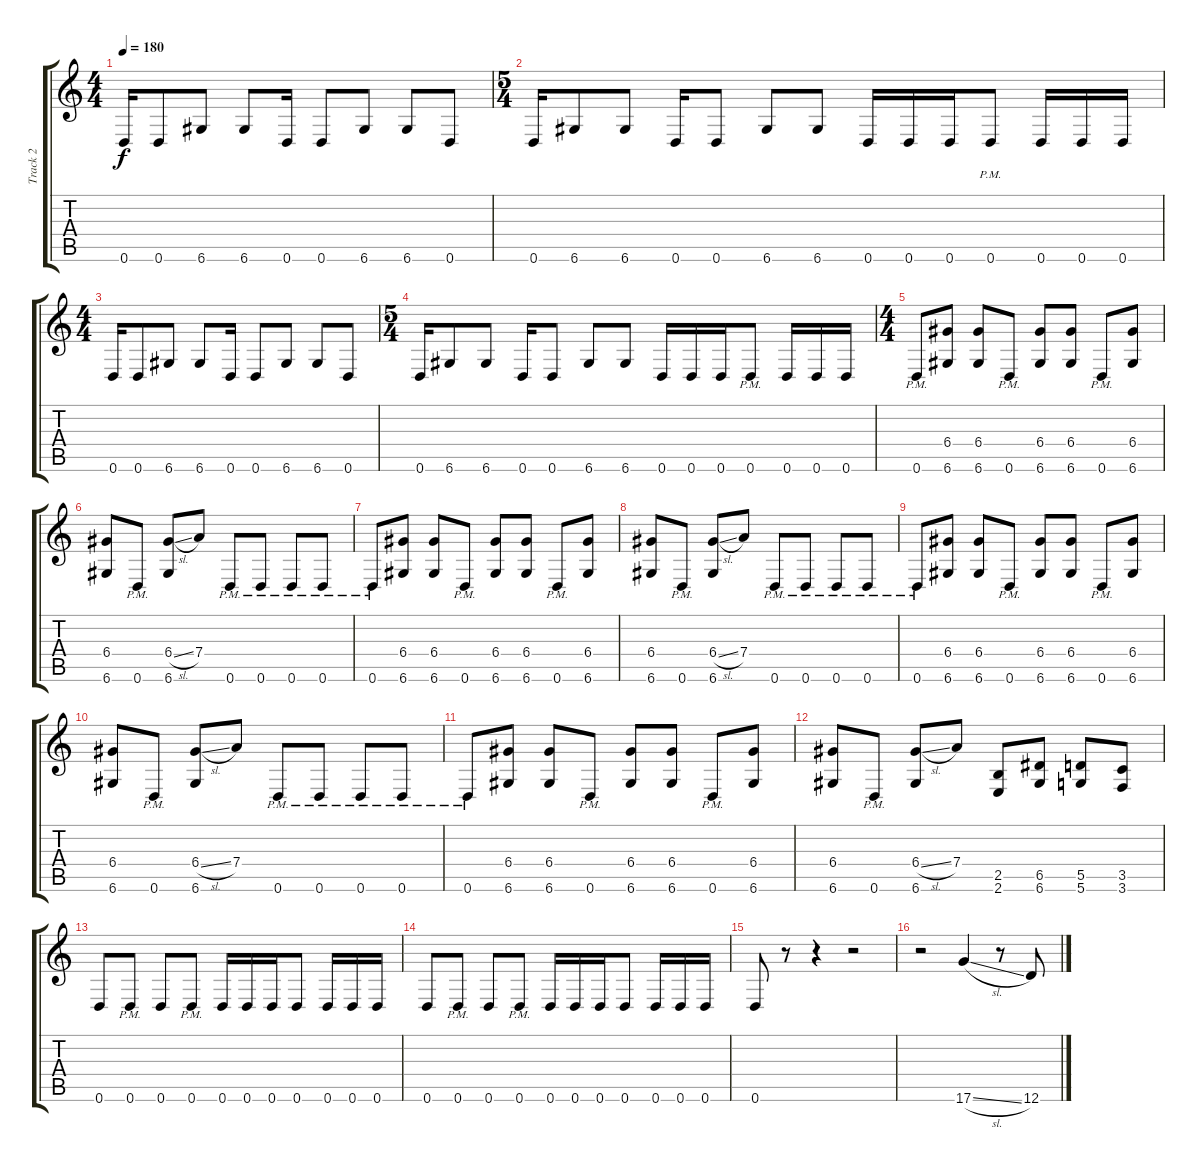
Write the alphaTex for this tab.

\track ("Track 2" "Track 2") {instrument distortionguitar}
\staff {score tabs}
\tuning (E4 B3 G3 D3 A2 D2) {hide}
\ts (4 4)
\tempo 180
\clef g2
\ks c
0.6.16{dy f} 0.6.8 6.6.8 6.6.8 0.6.16 0.6.8 6.6.8 6.6.8 0.6.8 |
\ts (5 4)
0.6.16 6.6.8 6.6.8 0.6.16 0.6.8 6.6.8 6.6.8 0.6.16 0.6.16 0.6.16 0.6{pm}.8 0.6.16 0.6.16 0.6.16 |
\ts (4 4)
0.6.16 0.6.8 6.6.8 6.6.8 0.6.16 0.6.8 6.6.8 6.6.8 0.6.8 |
\ts (5 4)
0.6.16 6.6.8 6.6.8 0.6.16 0.6.8 6.6.8 6.6.8 0.6.16 0.6.16 0.6.16 0.6{pm}.8 0.6.16 0.6.16 0.6.16 |
\ts (4 4)
0.6{pm}.8 (6.4 6.6).8 (6.4 6.6).8 0.6{pm}.8 (6.4 6.6).8 (6.4 6.6).8 0.6{pm}.8 (6.4 6.6).8 |
(6.4 6.6).8 0.6{pm}.8 (6.4{sl} 6.6).8 7.4.8 0.6{pm}.8 0.6{pm}.8 0.6{pm}.8 0.6{pm}.8 |
0.6{pm}.8 (6.4 6.6).8 (6.4 6.6).8 0.6{pm}.8 (6.4 6.6).8 (6.4 6.6).8 0.6{pm}.8 (6.4 6.6).8 |
(6.4 6.6).8 0.6{pm}.8 (6.4{sl} 6.6).8 7.4.8 0.6{pm}.8 0.6{pm}.8 0.6{pm}.8 0.6{pm}.8 |
0.6{pm}.8 (6.4 6.6).8 (6.4 6.6).8 0.6{pm}.8 (6.4 6.6).8 (6.4 6.6).8 0.6{pm}.8 (6.4 6.6).8 |
(6.4 6.6).8 0.6{pm}.8 (6.4{sl} 6.6).8 7.4.8 0.6{pm}.8 0.6{pm}.8 0.6{pm}.8 0.6{pm}.8 |
0.6{pm}.8 (6.4 6.6).8 (6.4 6.6).8 0.6{pm}.8 (6.4 6.6).8 (6.4 6.6).8 0.6{pm}.8 (6.4 6.6).8 |
(6.4 6.6).8 0.6{pm}.8 (6.4{sl} 6.6).8 7.4.8 (2.5 2.6).8 (6.5 6.6).8 (5.5 5.6).8 (3.5 3.6).8 |
0.6.8 0.6{pm}.8 0.6.8 0.6{pm}.8 0.6.16 0.6.16 0.6.16 0.6.8 0.6.16 0.6.16 0.6.16 |
0.6.8 0.6{pm}.8 0.6.8 0.6{pm}.8 0.6.16 0.6.16 0.6.16 0.6.8 0.6.16 0.6.16 0.6.16 |
0.6.8 r.8 r.4 r.2 |
r.2 17.6{sl}.4 r.8 12.6.8
